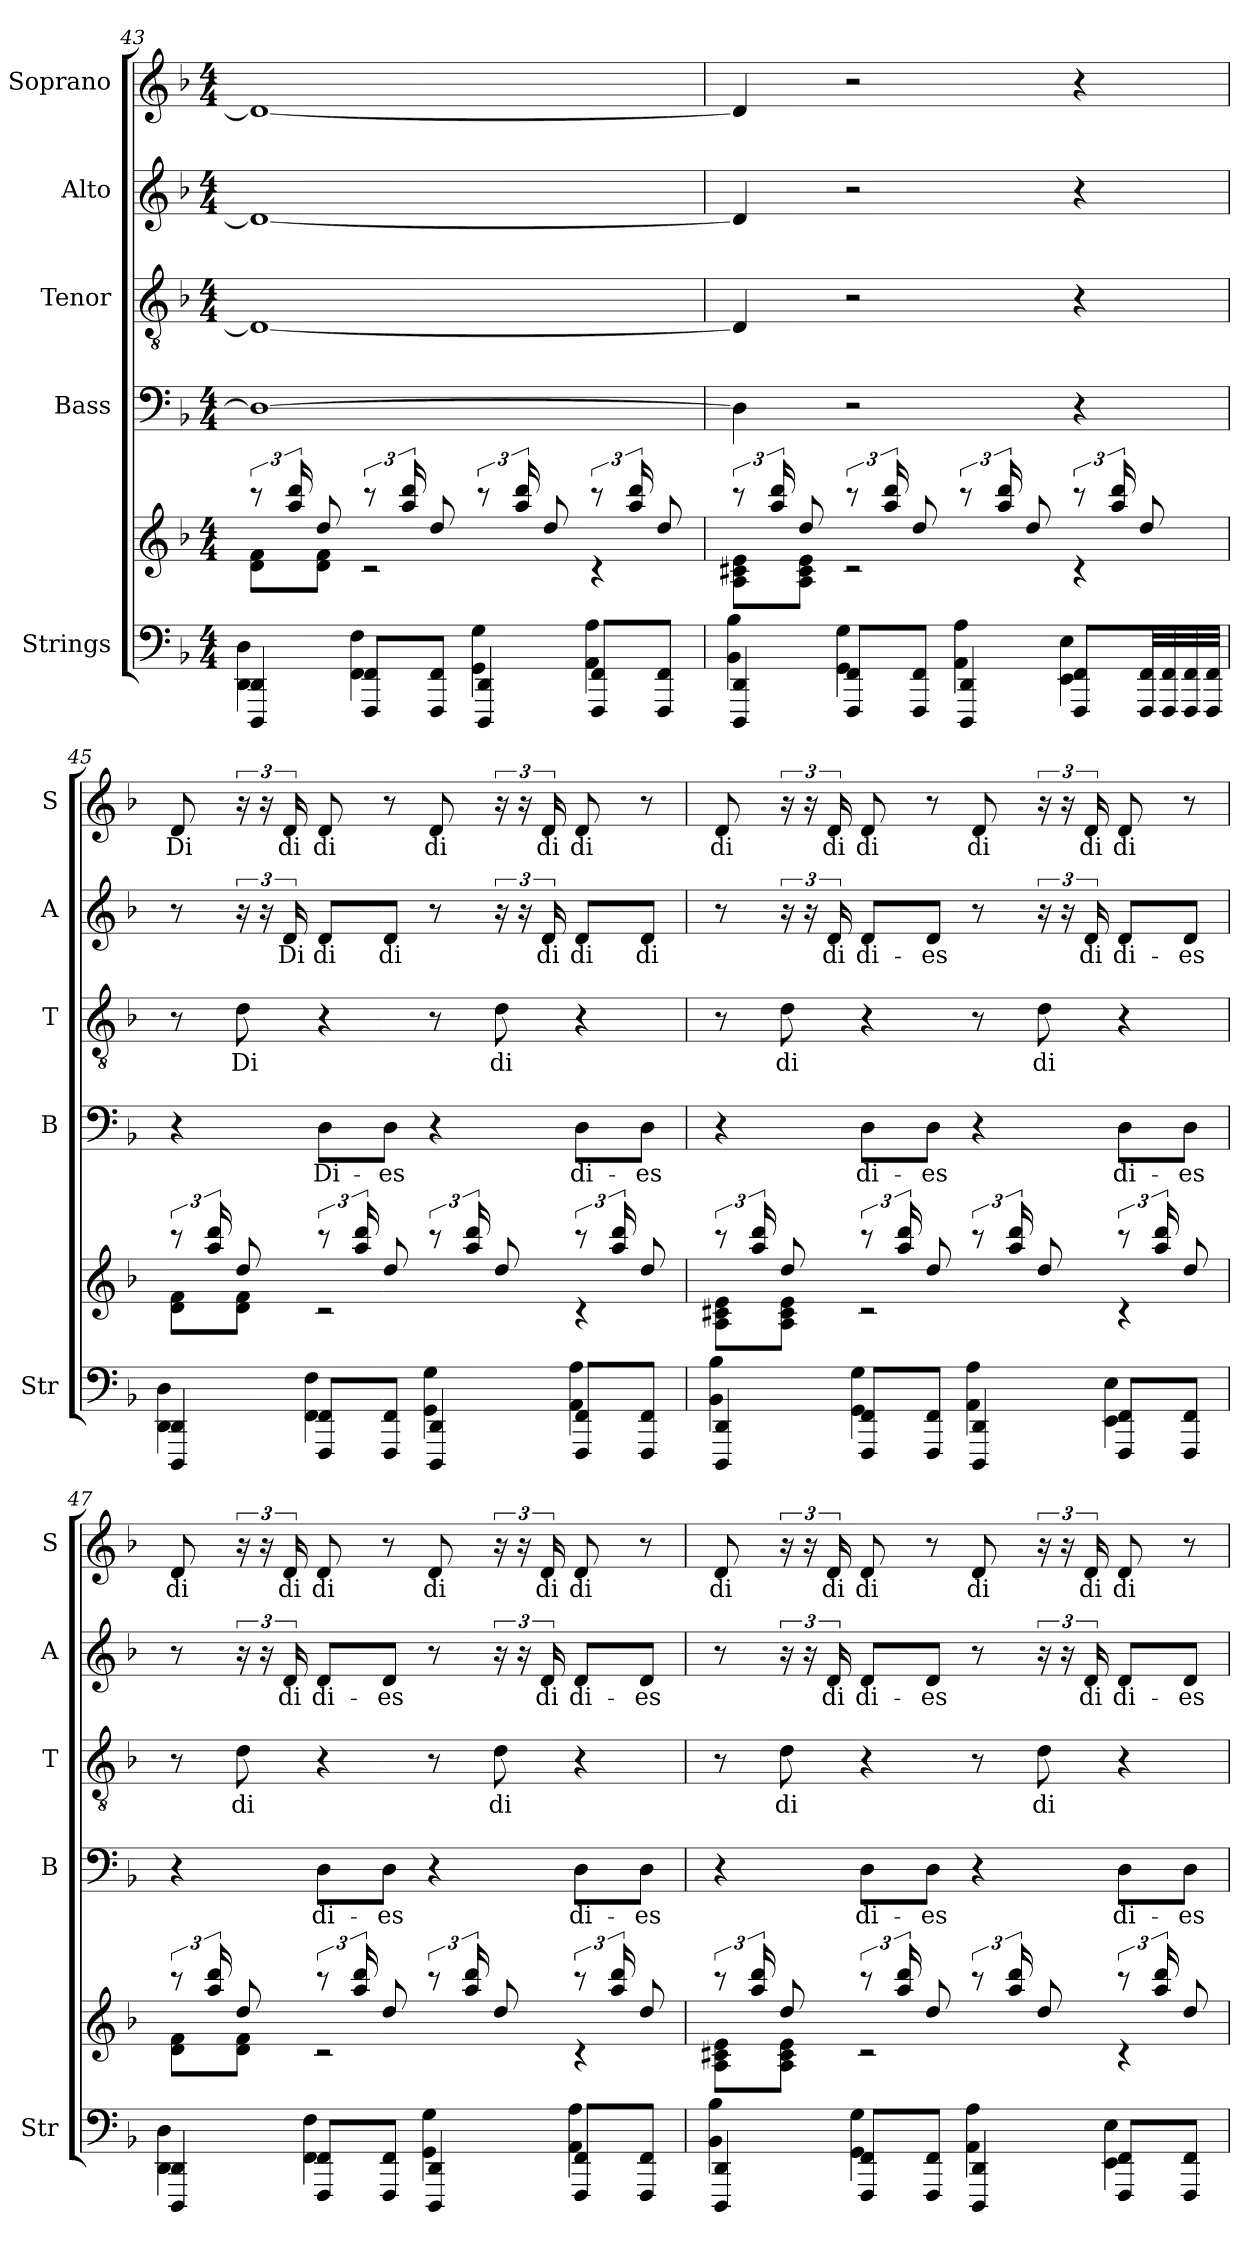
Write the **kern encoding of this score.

**kern	**kern	**kern	**text	**kern	**text	**kern	**text	**kern	**text
*part5	*part5	*part4	*part4	*part3	*part3	*part2	*part2	*part1	*part1
*staff6	*staff5	*staff4	*staff4	*staff3	*staff3	*staff2	*staff2	*staff1	*staff1
*I"Strings	*	*I"Bass	*	*I"Tenor	*	*I"Alto	*	*I"Soprano	*
*I'Str	*	*I'B	*	*I'T	*	*I'A	*	*I'S	*
*clefF4	*clefG2	*clefF4	*	*clefGv2	*	*clefG2	*	*clefG2	*
*k[b-]	*k[b-]	*k[b-]	*	*k[b-]	*	*k[b-]	*	*k[b-]	*
*M4/4	*M4/4	*M4/4	*	*M4/4	*	*M4/4	*	*M4/4	*
=43	=43	=43	=43	=43	=43	=43	=43	=43	=43
*^	*^	*	*	*	*	*	*	*	*
4DDD/ 4DD/	4DD\ 4D\	12r	8d\ 8f\L	1D_	.	1D_	.	1d_	.	1d_	.
.	.	24aa/ 24ddd/	.	.	.	.	.	.	.	.	.
.	.	8dd/	8d\ 8f\J	.	.	.	.	.	.	.	.
8FFF/ 8FF/L	4FF\ 4F\	12r	2r	.	.	.	.	.	.	.	.
.	.	24aa/ 24ddd/	.	.	.	.	.	.	.	.	.
8FFF/ 8FF/J	.	8dd/	.	.	.	.	.	.	.	.	.
4DDD/ 4DD/	4GG\ 4G\	12r	.	.	.	.	.	.	.	.	.
.	.	24aa/ 24ddd/	.	.	.	.	.	.	.	.	.
.	.	8dd/	.	.	.	.	.	.	.	.	.
8FFF/ 8FF/L	4AA\ 4A\	12r	4r	.	.	.	.	.	.	.	.
.	.	24aa/ 24ddd/	.	.	.	.	.	.	.	.	.
8FFF/ 8FF/J	.	8dd/	.	.	.	.	.	.	.	.	.
=44	=44	=44	=44	=44	=44	=44	=44	=44	=44	=44	=44
4DDD/ 4DD/	4BB-\ 4B-\	12r	8A\ 8c#X\ 8e\L	4D]	.	4D]	.	4d]	.	4d]	.
.	.	24aa/ 24ddd/	.	.	.	.	.	.	.	.	.
.	.	8dd/	8A\ 8c#\ 8e\J	.	.	.	.	.	.	.	.
8FFF/ 8FF/L	4GG\ 4G\	12r	2r	2r	.	2r	.	2r	.	2r	.
.	.	24aa/ 24ddd/	.	.	.	.	.	.	.	.	.
8FFF/ 8FF/J	.	8dd/	.	.	.	.	.	.	.	.	.
4DDD/ 4DD/	4AA\ 4A\	12r	.	.	.	.	.	.	.	.	.
.	.	24aa/ 24ddd/	.	.	.	.	.	.	.	.	.
.	.	8dd/	.	.	.	.	.	.	.	.	.
8FFF/ 8FF/L	4EE\ 4E\	12r	4r	4r	.	4r	.	4r	.	4r	.
.	.	24aa/ 24ddd/	.	.	.	.	.	.	.	.	.
32FFF/ 32FF/LL	.	8dd/	.	.	.	.	.	.	.	.	.
32FFF/ 32FF/	.	.	.	.	.	.	.	.	.	.	.
32FFF/ 32FF/	.	.	.	.	.	.	.	.	.	.	.
32FFF/ 32FF/JJJ	.	.	.	.	.	.	.	.	.	.	.
=45	=45	=45	=45	=45	=45	=45	=45	=45	=45	=45	=45
!	!	!	!	!	!	!	!	!	!	!	!LO:LY:b
4DDD/ 4DD/	4DD\ 4D\	12r	8d\ 8f\L	4r	.	8r	.	8r	.	8d	Di
.	.	24aa/ 24ddd/	.	.	.	.	.	.	.	.	.
!	!	!	!	!	!	!	!LO:LY:b	!	!	!	!
.	.	8dd/	8d\ 8f\J	.	.	8d	Di	24r	.	24r	.
.	.	.	.	.	.	.	.	24r	.	24r	.
!	!	!	!	!	!	!	!	!	!LO:LY:b	!	!LO:LY:b
.	.	.	.	.	.	.	.	24d	Di	24d	di
!	!	!	!	!	!LO:LY:b	!	!	!	!LO:LY:b	!	!LO:LY:b
8FFF/ 8FF/L	4FF\ 4F\	12r	2r	8DL	Di-	4r	.	8dL	di	8d	di
.	.	24aa/ 24ddd/	.	.	.	.	.	.	.	.	.
!	!	!	!	!	!LO:LY:b	!	!	!	!LO:LY:b	!	!
8FFF/ 8FF/J	.	8dd/	.	8DJ	-es	.	.	8dJ	di	8r	.
!	!	!	!	!	!	!	!	!	!	!	!LO:LY:b
4DDD/ 4DD/	4GG\ 4G\	12r	.	4r	.	8r	.	8r	.	8d	di
.	.	24aa/ 24ddd/	.	.	.	.	.	.	.	.	.
!	!	!	!	!	!	!	!LO:LY:b	!	!	!	!
.	.	8dd/	.	.	.	8d	di	24r	.	24r	.
.	.	.	.	.	.	.	.	24r	.	24r	.
!	!	!	!	!	!	!	!	!	!LO:LY:b	!	!LO:LY:b
.	.	.	.	.	.	.	.	24d	di	24d	di
!	!	!	!	!	!LO:LY:b	!	!	!	!LO:LY:b	!	!LO:LY:b
8FFF/ 8FF/L	4AA\ 4A\	12r	4r	8DL	di-	4r	.	8dL	di	8d	di
.	.	24aa/ 24ddd/	.	.	.	.	.	.	.	.	.
!	!	!	!	!	!LO:LY:b	!	!	!	!LO:LY:b	!	!
8FFF/ 8FF/J	.	8dd/	.	8DJ	-es	.	.	8dJ	di	8r	.
=46	=46	=46	=46	=46	=46	=46	=46	=46	=46	=46	=46
!	!	!	!	!	!	!	!	!	!	!	!LO:LY:b
4DDD/ 4DD/	4BB-\ 4B-\	12r	8A\ 8c#X\ 8e\L	4r	.	8r	.	8r	.	8d	di
.	.	24aa/ 24ddd/	.	.	.	.	.	.	.	.	.
!	!	!	!	!	!	!	!LO:LY:b	!	!	!	!
.	.	8dd/	8A\ 8c#\ 8e\J	.	.	8d	di	24r	.	24r	.
.	.	.	.	.	.	.	.	24r	.	24r	.
!	!	!	!	!	!	!	!	!	!LO:LY:b	!	!LO:LY:b
.	.	.	.	.	.	.	.	24d	di	24d	di
!	!	!	!	!	!LO:LY:b	!	!	!	!LO:LY:b	!	!LO:LY:b
8FFF/ 8FF/L	4GG\ 4G\	12r	2r	8DL	di-	4r	.	8dL	di-	8d	di
.	.	24aa/ 24ddd/	.	.	.	.	.	.	.	.	.
!	!	!	!	!	!LO:LY:b	!	!	!	!LO:LY:b	!	!
8FFF/ 8FF/J	.	8dd/	.	8DJ	-es	.	.	8dJ	-es	8r	.
!	!	!	!	!	!	!	!	!	!	!	!LO:LY:b
4DDD/ 4DD/	4AA\ 4A\	12r	.	4r	.	8r	.	8r	.	8d	di
.	.	24aa/ 24ddd/	.	.	.	.	.	.	.	.	.
!	!	!	!	!	!	!	!LO:LY:b	!	!	!	!
.	.	8dd/	.	.	.	8d	di	24r	.	24r	.
.	.	.	.	.	.	.	.	24r	.	24r	.
!	!	!	!	!	!	!	!	!	!LO:LY:b	!	!LO:LY:b
.	.	.	.	.	.	.	.	24d	di	24d	di
!	!	!	!	!	!LO:LY:b	!	!	!	!LO:LY:b	!	!LO:LY:b
8FFF/ 8FF/L	4EE\ 4E\	12r	4r	8DL	di-	4r	.	8dL	di-	8d	di
.	.	24aa/ 24ddd/	.	.	.	.	.	.	.	.	.
!	!	!	!	!	!LO:LY:b	!	!	!	!LO:LY:b	!	!
8FFF/ 8FF/J	.	8dd/	.	8DJ	-es	.	.	8dJ	-es	8r	.
=47	=47	=47	=47	=47	=47	=47	=47	=47	=47	=47	=47
!	!	!	!	!	!	!	!	!	!	!	!LO:LY:b
4DDD/ 4DD/	4DD\ 4D\	12r	8d\ 8f\L	4r	.	8r	.	8r	.	8d	di
.	.	24aa/ 24ddd/	.	.	.	.	.	.	.	.	.
!	!	!	!	!	!	!	!LO:LY:b	!	!	!	!
.	.	8dd/	8d\ 8f\J	.	.	8d	di	24r	.	24r	.
.	.	.	.	.	.	.	.	24r	.	24r	.
!	!	!	!	!	!	!	!	!	!LO:LY:b	!	!LO:LY:b
.	.	.	.	.	.	.	.	24d	di	24d	di
!	!	!	!	!	!LO:LY:b	!	!	!	!LO:LY:b	!	!LO:LY:b
8FFF/ 8FF/L	4FF\ 4F\	12r	2r	8DL	di-	4r	.	8dL	di-	8d	di
.	.	24aa/ 24ddd/	.	.	.	.	.	.	.	.	.
!	!	!	!	!	!LO:LY:b	!	!	!	!LO:LY:b	!	!
8FFF/ 8FF/J	.	8dd/	.	8DJ	-es	.	.	8dJ	-es	8r	.
!	!	!	!	!	!	!	!	!	!	!	!LO:LY:b
4DDD/ 4DD/	4GG\ 4G\	12r	.	4r	.	8r	.	8r	.	8d	di
.	.	24aa/ 24ddd/	.	.	.	.	.	.	.	.	.
!	!	!	!	!	!	!	!LO:LY:b	!	!	!	!
.	.	8dd/	.	.	.	8d	di	24r	.	24r	.
.	.	.	.	.	.	.	.	24r	.	24r	.
!	!	!	!	!	!	!	!	!	!LO:LY:b	!	!LO:LY:b
.	.	.	.	.	.	.	.	24d	di	24d	di
!	!	!	!	!	!LO:LY:b	!	!	!	!LO:LY:b	!	!LO:LY:b
8FFF/ 8FF/L	4AA\ 4A\	12r	4r	8DL	di-	4r	.	8dL	di-	8d	di
.	.	24aa/ 24ddd/	.	.	.	.	.	.	.	.	.
!	!	!	!	!	!LO:LY:b	!	!	!	!LO:LY:b	!	!
8FFF/ 8FF/J	.	8dd/	.	8DJ	-es	.	.	8dJ	-es	8r	.
=48	=48	=48	=48	=48	=48	=48	=48	=48	=48	=48	=48
!	!	!	!	!	!	!	!	!	!	!	!LO:LY:b
4DDD/ 4DD/	4BB-\ 4B-\	12r	8A\ 8c#X\ 8e\L	4r	.	8r	.	8r	.	8d	di
.	.	24aa/ 24ddd/	.	.	.	.	.	.	.	.	.
!	!	!	!	!	!	!	!LO:LY:b	!	!	!	!
.	.	8dd/	8A\ 8c#\ 8e\J	.	.	8d	di	24r	.	24r	.
.	.	.	.	.	.	.	.	24r	.	24r	.
!	!	!	!	!	!	!	!	!	!LO:LY:b	!	!LO:LY:b
.	.	.	.	.	.	.	.	24d	di	24d	di
!	!	!	!	!	!LO:LY:b	!	!	!	!LO:LY:b	!	!LO:LY:b
8FFF/ 8FF/L	4GG\ 4G\	12r	2r	8DL	di-	4r	.	8dL	di-	8d	di
.	.	24aa/ 24ddd/	.	.	.	.	.	.	.	.	.
!	!	!	!	!	!LO:LY:b	!	!	!	!LO:LY:b	!	!
8FFF/ 8FF/J	.	8dd/	.	8DJ	-es	.	.	8dJ	-es	8r	.
!	!	!	!	!	!	!	!	!	!	!	!LO:LY:b
4DDD/ 4DD/	4AA\ 4A\	12r	.	4r	.	8r	.	8r	.	8d	di
.	.	24aa/ 24ddd/	.	.	.	.	.	.	.	.	.
!	!	!	!	!	!	!	!LO:LY:b	!	!	!	!
.	.	8dd/	.	.	.	8d	di	24r	.	24r	.
.	.	.	.	.	.	.	.	24r	.	24r	.
!	!	!	!	!	!	!	!	!	!LO:LY:b	!	!LO:LY:b
.	.	.	.	.	.	.	.	24d	di	24d	di
!	!	!	!	!	!LO:LY:b	!	!	!	!LO:LY:b	!	!LO:LY:b
8FFF/ 8FF/L	4EE\ 4E\	12r	4r	8DL	di-	4r	.	8dL	di-	8d	di
.	.	24aa/ 24ddd/	.	.	.	.	.	.	.	.	.
!	!	!	!	!	!LO:LY:b	!	!	!	!LO:LY:b	!	!
8FFF/ 8FF/J	.	8dd/	.	8DJ	-es	.	.	8dJ	-es	8r	.
*v	*v	*	*	*	*	*	*	*	*	*	*
*	*v	*v	*	*	*	*	*	*	*	*
=	=	=	=	=	=	=	=	=	=
*-	*-	*-	*-	*-	*-	*-	*-	*-	*-
